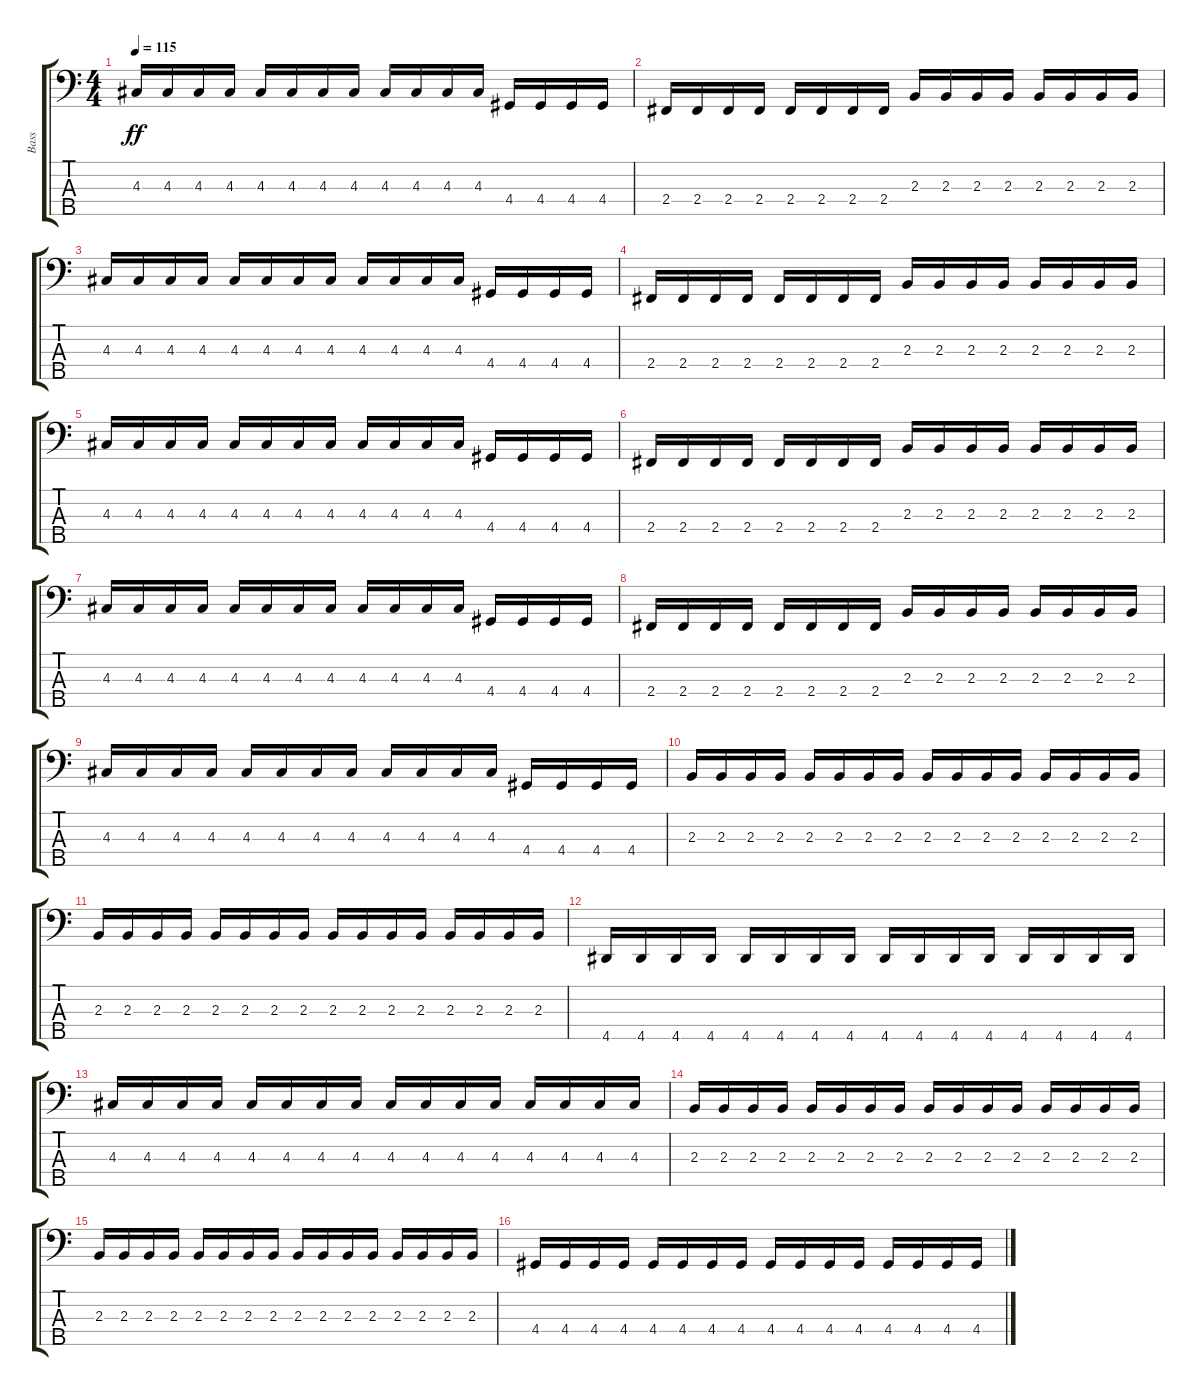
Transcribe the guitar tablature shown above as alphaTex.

\track ("Bass" "Bass") {instrument synthbass1}
\staff {score tabs}
\tuning (G2 D2 A1 E1 B0) {hide}
\ts (4 4)
\tempo 115
\clef f4
\ks c
4.3.16{dy ff} 4.3.16 4.3.16 4.3.16 4.3.16 4.3.16 4.3.16 4.3.16 4.3.16 4.3.16 4.3.16 4.3.16 4.4.16 4.4.16 4.4.16 4.4.16 |
2.4.16 2.4.16 2.4.16 2.4.16 2.4.16 2.4.16 2.4.16 2.4.16 2.3.16 2.3.16 2.3.16 2.3.16 2.3.16 2.3.16 2.3.16 2.3.16 |
4.3.16 4.3.16 4.3.16 4.3.16 4.3.16 4.3.16 4.3.16 4.3.16 4.3.16 4.3.16 4.3.16 4.3.16 4.4.16 4.4.16 4.4.16 4.4.16 |
2.4.16 2.4.16 2.4.16 2.4.16 2.4.16 2.4.16 2.4.16 2.4.16 2.3.16 2.3.16 2.3.16 2.3.16 2.3.16 2.3.16 2.3.16 2.3.16 |
4.3.16 4.3.16 4.3.16 4.3.16 4.3.16 4.3.16 4.3.16 4.3.16 4.3.16 4.3.16 4.3.16 4.3.16 4.4.16 4.4.16 4.4.16 4.4.16 |
2.4.16 2.4.16 2.4.16 2.4.16 2.4.16 2.4.16 2.4.16 2.4.16 2.3.16 2.3.16 2.3.16 2.3.16 2.3.16 2.3.16 2.3.16 2.3.16 |
4.3.16 4.3.16 4.3.16 4.3.16 4.3.16 4.3.16 4.3.16 4.3.16 4.3.16 4.3.16 4.3.16 4.3.16 4.4.16 4.4.16 4.4.16 4.4.16 |
2.4.16 2.4.16 2.4.16 2.4.16 2.4.16 2.4.16 2.4.16 2.4.16 2.3.16 2.3.16 2.3.16 2.3.16 2.3.16 2.3.16 2.3.16 2.3.16 |
4.3.16 4.3.16 4.3.16 4.3.16 4.3.16 4.3.16 4.3.16 4.3.16 4.3.16 4.3.16 4.3.16 4.3.16 4.4.16 4.4.16 4.4.16 4.4.16 |
2.3.16 2.3.16 2.3.16 2.3.16 2.3.16 2.3.16 2.3.16 2.3.16 2.3.16 2.3.16 2.3.16 2.3.16 2.3.16 2.3.16 2.3.16 2.3.16 |
2.3.16 2.3.16 2.3.16 2.3.16 2.3.16 2.3.16 2.3.16 2.3.16 2.3.16 2.3.16 2.3.16 2.3.16 2.3.16 2.3.16 2.3.16 2.3.16 |
4.5.16 4.5.16 4.5.16 4.5.16 4.5.16 4.5.16 4.5.16 4.5.16 4.5.16 4.5.16 4.5.16 4.5.16 4.5.16 4.5.16 4.5.16 4.5.16 |
4.3.16 4.3.16 4.3.16 4.3.16 4.3.16 4.3.16 4.3.16 4.3.16 4.3.16 4.3.16 4.3.16 4.3.16 4.3.16 4.3.16 4.3.16 4.3.16 |
2.3.16 2.3.16 2.3.16 2.3.16 2.3.16 2.3.16 2.3.16 2.3.16 2.3.16 2.3.16 2.3.16 2.3.16 2.3.16 2.3.16 2.3.16 2.3.16 |
2.3.16 2.3.16 2.3.16 2.3.16 2.3.16 2.3.16 2.3.16 2.3.16 2.3.16 2.3.16 2.3.16 2.3.16 2.3.16 2.3.16 2.3.16 2.3.16 |
4.4.16 4.4.16 4.4.16 4.4.16 4.4.16 4.4.16 4.4.16 4.4.16 4.4.16 4.4.16 4.4.16 4.4.16 4.4.16 4.4.16 4.4.16 4.4.16
